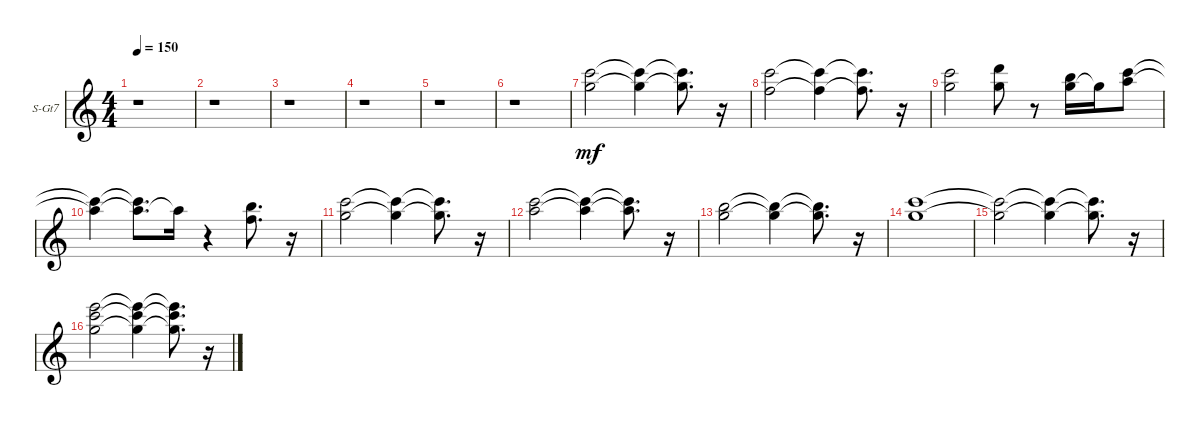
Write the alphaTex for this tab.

\bracketExtendMode groupsimilarinstruments
\firstSystemTrackNameOrientation horizontal
\otherSystemsTrackNameOrientation horizontal
\track ("Choir" "S-Gt7") {instrument tinklebell}
\staff {score}
\tuning (E4 B3 G3 D3 A2 E2 B1)
\displaytranspose 12
\ts (4 4)
\tempo 150
\clef g2
\ks c
r.1{dy mf} |
r.1 |
r.1 |
r.1 |
r.1 |
r.1 |
(3.1 13.2).2 (3.1{t} 13.2{t}).4 (3.1{t} 13.2{t}).8{d} r.16 |
(1.1 13.2).2 (1.1{t} 13.2{t}).4 (1.1{t} 13.2{t}).8{d} r.16 |
(3.1 13.2).2 (3.1 15.2).8 r.8 (3.1 12.2).16 3.1{t}.16 (5.1 13.2).8 |
(5.1{t} 13.2{t}).4 (5.1{t} 13.2{t}).8{d} 5.1{t}.16 r.4 (1.1 12.2).8{d} r.16 |
(3.1 13.2).2 (3.1{t} 13.2{t}).4 (3.1{t} 13.2{t}).8{d} r.16 |
(5.1 13.2).2 (5.1{t} 13.2{t}).4 (5.1{t} 13.2{t}).8{d} r.16 |
(3.1 12.2).2 (3.1{t} 12.2{t}).4 (3.1{t} 12.2{t}).8{d} r.16 |
(3.1 13.2).1 |
(3.1{t} 13.2{t}).2 (3.1{t} 13.2{t}).4 (3.1{t} 13.2{t}).8{d} r.16 |
(3.1 13.2 21.3).2 (3.1{t} 13.2{t} 21.3{t}).4 (3.1{t} 13.2{t} 21.3{t}).8{d} r.16
